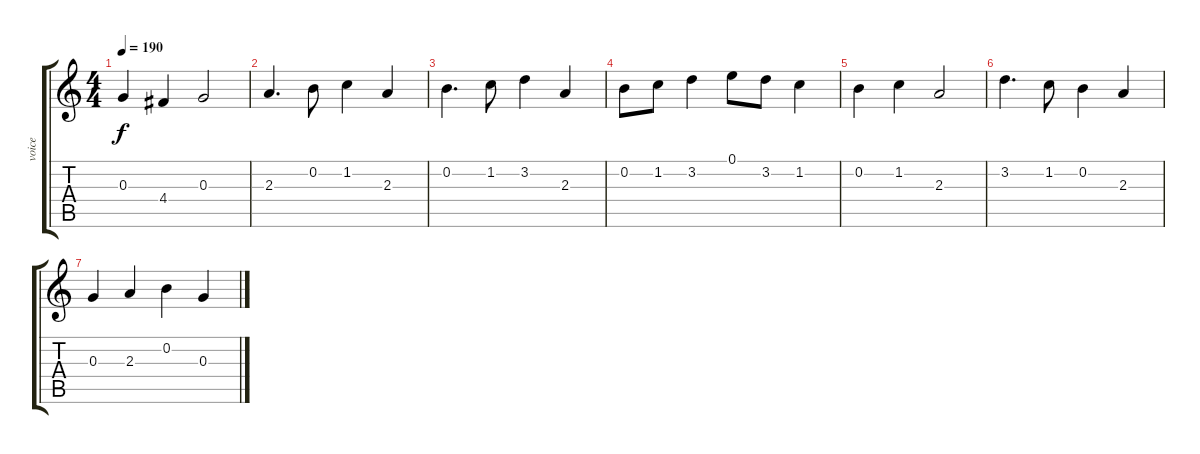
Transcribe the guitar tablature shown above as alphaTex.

\track ("voice" "voice") {instrument distortionguitar}
\staff {score tabs}
\tuning (E4 B3 G3 D3 A2 E2) {hide}
\ts (4 4)
\tempo 190
\clef g2
\ks c
0.3.4{dy f} 4.4.4 0.3.2 |
2.3.4{d} 0.2.8 1.2.4 2.3.4 |
0.2.4{d} 1.2.8 3.2.4 2.3.4 |
0.2.8 1.2.8 3.2.4 0.1.8 3.2.8 1.2.4 |
0.2.4 1.2.4 2.3.2 |
3.2.4{d} 1.2.8 0.2.4 2.3.4 |
0.3.4 2.3.4 0.2.4 0.3.4
